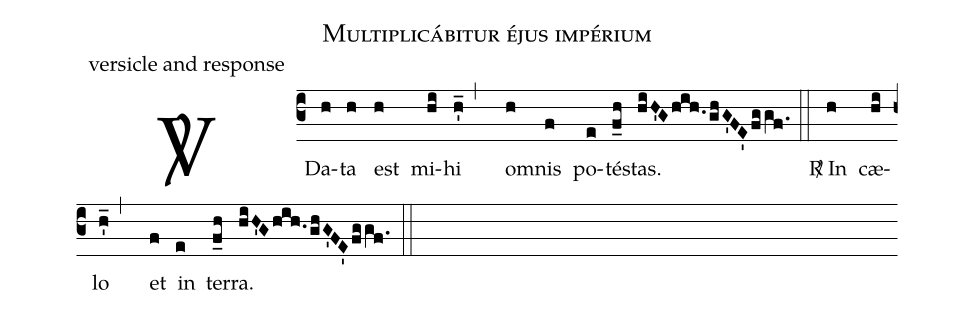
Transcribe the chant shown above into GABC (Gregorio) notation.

name: Multiplicábitur éjus impérium;
office-part: versicle and response;
def-m1:\ifx\vrlinebreak\undefined\else;
def-m2:\fi;
%%
% The syntax in this part is called gabc. Please refer to http://home.gna.org/gregorio/gabc/#basis

(c3)<sp>V/</sp>~Da(h)ta(h) est(h) mi(hi)hi(h'_,) om(h)nis(f) po(e)té(f_h)stas.(hiH'G/hih.ghG'FE'fg/gf.) (::[em1]Z[em2])
<sp>R/</sp>~In(h) cæ(hi)lo(h'_,) et(f) in(e) ter(f_h)ra.(hiH'G/hih.ghG'FE'fg/gf.) (::)
